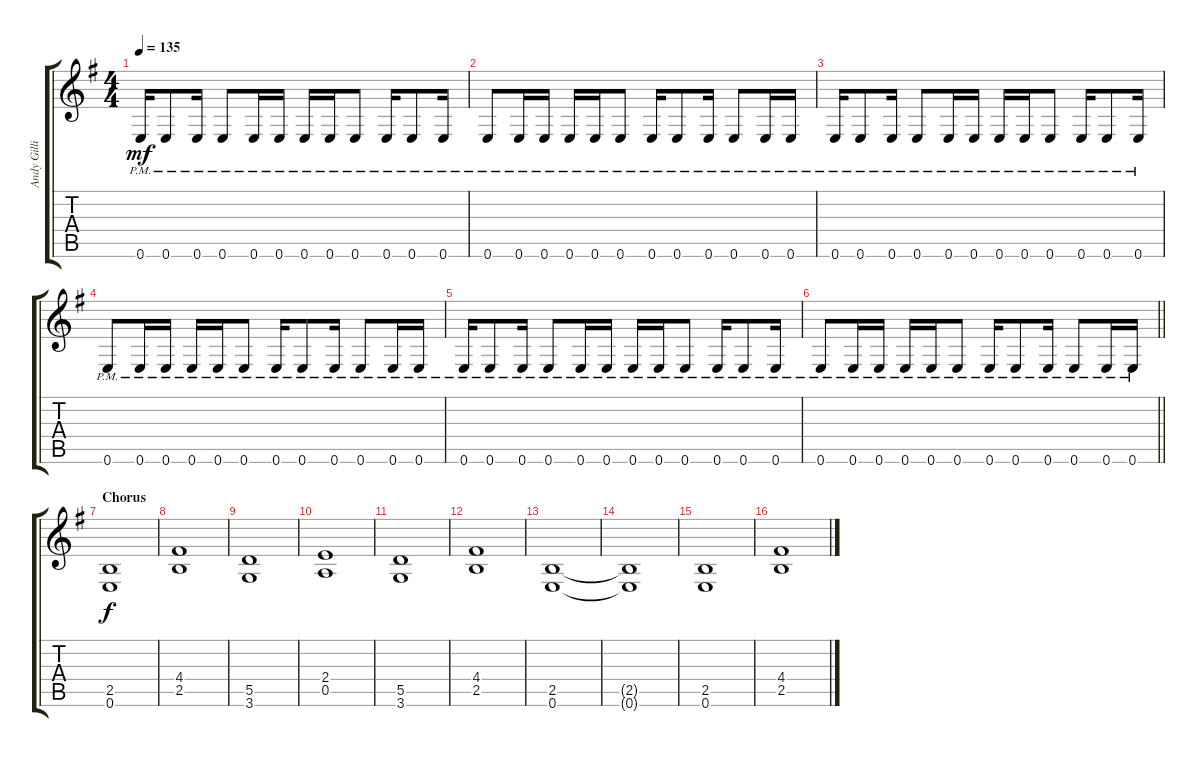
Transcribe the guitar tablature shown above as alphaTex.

\track ("Andy Gillion (guitar)" "Andy Gilli") {instrument distortionguitar}
\staff {score tabs}
\tuning (E4 B3 G3 D3 A2 E2) {hide}
\ts (4 4)
\tempo 135
\clef g2
\ks eminor
0.6{pm}.16{dy mf} 0.6{pm}.8 0.6{pm}.16 0.6{pm}.8 0.6{pm}.16 0.6{pm}.16 0.6{pm}.16 0.6{pm}.16 0.6{pm}.8 0.6{pm}.16 0.6{pm}.8 0.6{pm}.16 |
0.6{pm}.8 0.6{pm}.16 0.6{pm}.16 0.6{pm}.16 0.6{pm}.16 0.6{pm}.8 0.6{pm}.16 0.6{pm}.8 0.6{pm}.16 0.6{pm}.8 0.6{pm}.16 0.6{pm}.16 |
0.6{pm}.16 0.6{pm}.8 0.6{pm}.16 0.6{pm}.8 0.6{pm}.16 0.6{pm}.16 0.6{pm}.16 0.6{pm}.16 0.6{pm}.8 0.6{pm}.16 0.6{pm}.8 0.6{pm}.16 |
0.6{pm}.8 0.6{pm}.16 0.6{pm}.16 0.6{pm}.16 0.6{pm}.16 0.6{pm}.8 0.6{pm}.16 0.6{pm}.8 0.6{pm}.16 0.6{pm}.8 0.6{pm}.16 0.6{pm}.16 |
0.6{pm}.16 0.6{pm}.8 0.6{pm}.16 0.6{pm}.8 0.6{pm}.16 0.6{pm}.16 0.6{pm}.16 0.6{pm}.16 0.6{pm}.8 0.6{pm}.16 0.6{pm}.8 0.6{pm}.16 |
\barLineRight lightlight
0.6{pm}.8 0.6{pm}.16 0.6{pm}.16 0.6{pm}.16 0.6{pm}.16 0.6{pm}.8 0.6{pm}.16 0.6{pm}.8 0.6{pm}.16 0.6{pm}.8 0.6{pm}.16 0.6{pm}.16 |
\section ("" "Chorus")
(2.5 0.6).1{dy f} |
(4.4 2.5).1 |
(5.5 3.6).1 |
(2.4 0.5).1 |
(5.5 3.6).1 |
(4.4 2.5).1 |
(2.5 0.6).1 |
(2.5{t} 0.6{t}).1 |
(2.5 0.6).1 |
(4.4 2.5).1
